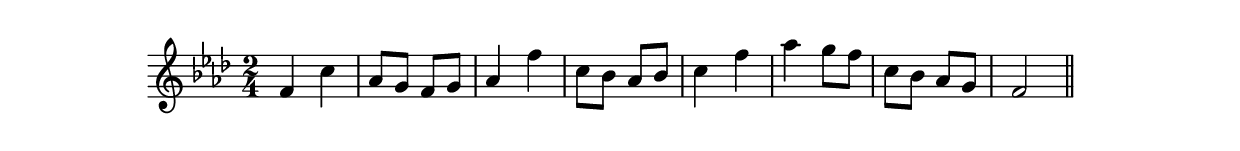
\version "2.19.49"
%{\header {
  composer = "G.A. Wedge"
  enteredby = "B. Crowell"
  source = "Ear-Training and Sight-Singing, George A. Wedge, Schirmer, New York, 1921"
}%}
\score{{\key f \minor
\time 2/4
%{\tempo 4=100
%}\transpose c f'{\relative c {
  c4 g' | es8 d c d | es4 c' | g8 f es f | g4 c | es4 d8 c | g8 f es d | c2
  \bar "||"
}}

}}